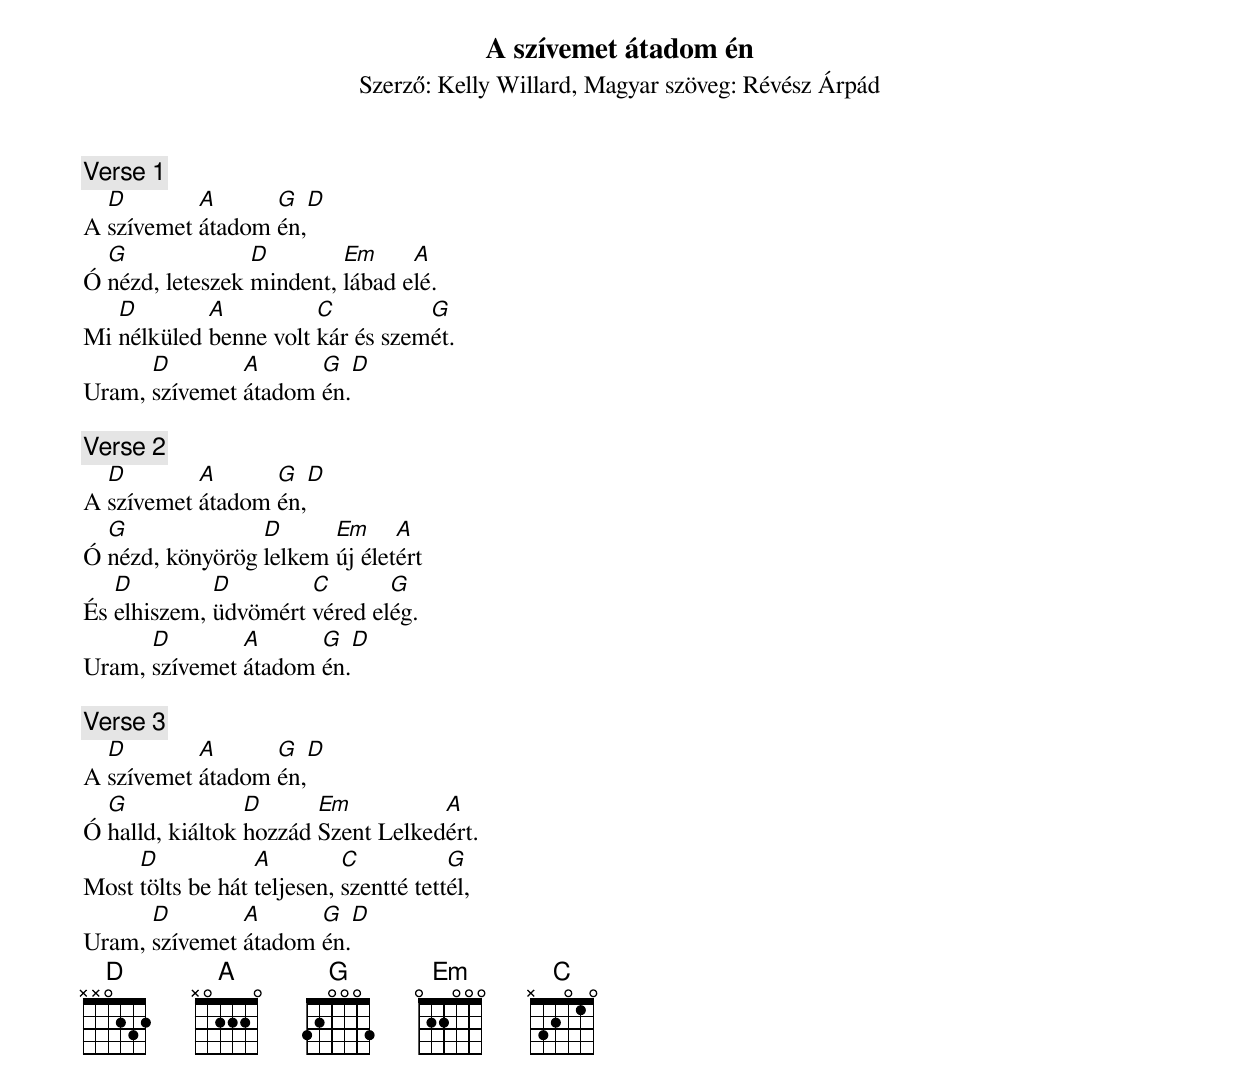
{title: A szívemet átadom én}
{subtitle: Szerző: Kelly Willard, Magyar szöveg: Révész Árpád}



{c:Verse 1}
A [D]szívemet [A]átadom [G]én,[D]
Ó [G]nézd, leteszek [D]mindent, [Em]lábad e[A]lé.
Mi [D]nélküled [A]benne volt [C]kár és szem[G]ét.
Uram, [D]szívemet [A]átadom [G]én.[D]

{c:Verse 2}
A [D]szívemet [A]átadom [G]én,[D]
Ó [G]nézd, könyörög [D]lelkem [Em]új élet[A]ért
És [D]elhiszem, [D]üdvömért [C]véred el[G]ég.
Uram, [D]szívemet [A]átadom [G]én.[D]

{c:Verse 3}
A [D]szívemet [A]átadom [G]én,[D]
Ó [G]halld, kiáltok [D]hozzád [Em]Szent Lelked[A]ért.
Most [D]tölts be hát [A]teljesen, [C]szentté tett[G]él,
Uram, [D]szívemet [A]átadom [G]én.[D]
